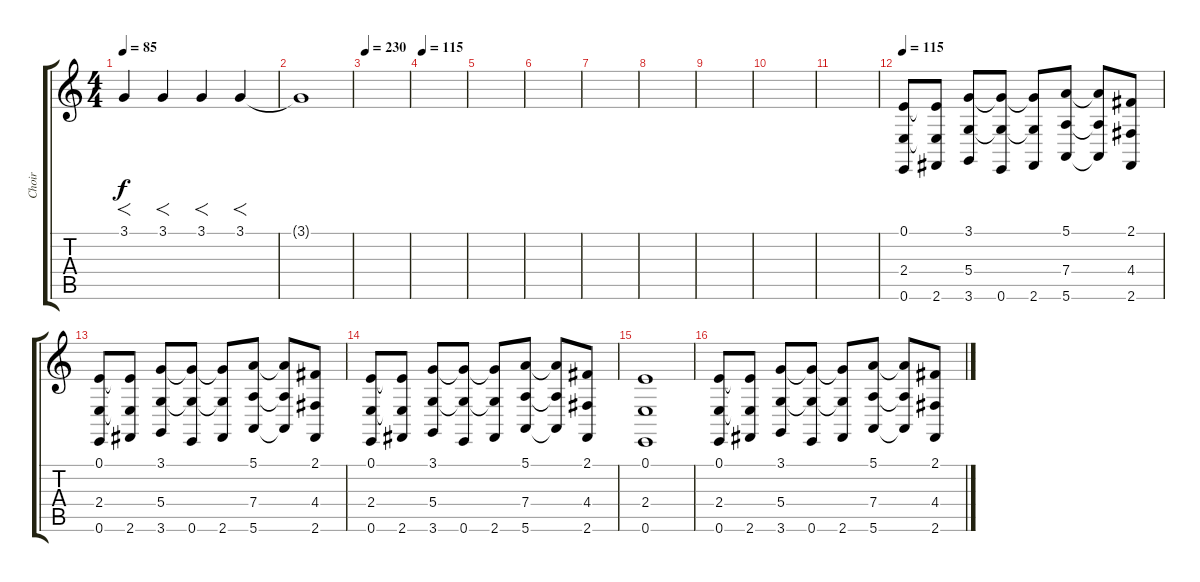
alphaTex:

\track ("Choir" "Choir") {instrument choiraahs}
\staff {score tabs}
\tuning (E4 B3 G3 D3 A2 E2) {hide}
\ts (4 4)
\tempo 85
\clef g2
\ks c
3.1.4{f dy f} 3.1.4{f} 3.1.4{f} 3.1.4{f} |
3.1{t}.1{volume 0} |
\tempo 230
|
\tempo 115
|
|
|
|
|
|
|
|
\tempo 115
(0.1 2.4 0.6).8{volume 9} (0.1{t} 2.4{t} 2.6).8 (3.1 5.4 3.6).8 (3.1{t} 5.4{t} 0.6).8 (3.1{t} 5.4{t} 2.6).8 (5.1 7.4 5.6).8 (5.1{t} 7.4{t} 5.6{t}).8 (2.1 4.4 2.6).8 |
(0.1 2.4 0.6).8 (0.1{t} 2.4{t} 2.6).8 (3.1 5.4 3.6).8 (3.1{t} 5.4{t} 0.6).8 (3.1{t} 5.4{t} 2.6).8 (5.1 7.4 5.6).8 (5.1{t} 7.4{t} 5.6{t}).8 (2.1 4.4 2.6).8 |
(0.1 2.4 0.6).8 (0.1{t} 2.4{t} 2.6).8 (3.1 5.4 3.6).8 (3.1{t} 5.4{t} 0.6).8 (3.1{t} 5.4{t} 2.6).8 (5.1 7.4 5.6).8 (5.1{t} 7.4{t} 5.6{t}).8 (2.1 4.4 2.6).8 |
(0.1 2.4 0.6).1 |
(0.1 2.4 0.6).8 (0.1{t} 2.4{t} 2.6).8 (3.1 5.4 3.6).8 (3.1{t} 5.4{t} 0.6).8 (3.1{t} 5.4{t} 2.6).8 (5.1 7.4 5.6).8 (5.1{t} 7.4{t} 5.6{t}).8 (2.1 4.4 2.6).8
